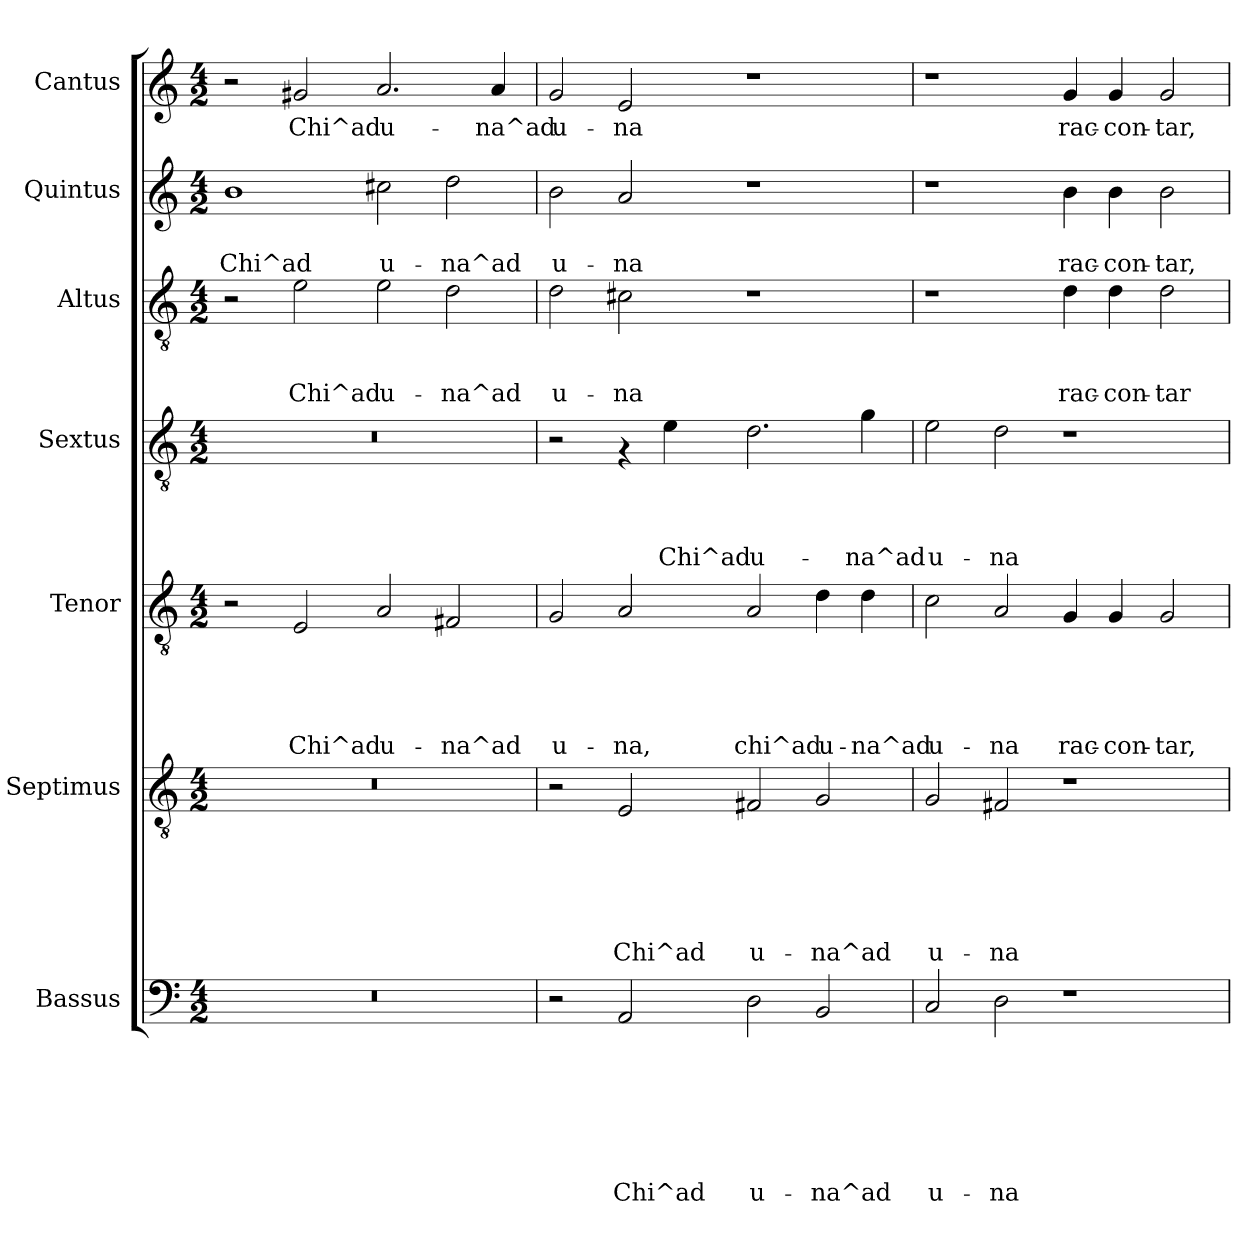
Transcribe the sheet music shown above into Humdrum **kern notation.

**kern	**text	**text	**text	**text	**text	**text	**text	**kern	**text	**text	**text	**text	**text	**text	**kern	**text	**text	**text	**text	**text	**kern	**text	**text	**text	**text	**kern	**text	**text	**text	**kern	**text	**text	**kern	**text
*part7	*part7	*part7	*part7	*part7	*part7	*part7	*part7	*part6	*part6	*part6	*part6	*part6	*part6	*part6	*part5	*part5	*part5	*part5	*part5	*part5	*part4	*part4	*part4	*part4	*part4	*part3	*part3	*part3	*part3	*part2	*part2	*part2	*part1	*part1
*staff7	*staff7	*staff7	*staff7	*staff7	*staff7	*staff7	*staff7	*staff6	*staff6	*staff6	*staff6	*staff6	*staff6	*staff6	*staff5	*staff5	*staff5	*staff5	*staff5	*staff5	*staff4	*staff4	*staff4	*staff4	*staff4	*staff3	*staff3	*staff3	*staff3	*staff2	*staff2	*staff2	*staff1	*staff1
*I"Bassus	*	*	*	*	*	*	*	*I"Septimus	*	*	*	*	*	*	*I"Tenor	*	*	*	*	*	*I"Sextus	*	*	*	*	*I"Altus	*	*	*	*I"Quintus	*	*	*I"Cantus	*
*clefF4	*	*	*	*	*	*	*	*clefGv2	*	*	*	*	*	*	*clefGv2	*	*	*	*	*	*clefGv2	*	*	*	*	*clefGv2	*	*	*	*clefG2	*	*	*clefG2	*
*k[]	*	*	*	*	*	*	*	*k[]	*	*	*	*	*	*	*k[]	*	*	*	*	*	*k[]	*	*	*	*	*k[]	*	*	*	*k[]	*	*	*k[]	*
*C:	*	*	*	*	*	*	*	*C:	*	*	*	*	*	*	*C:	*	*	*	*	*	*C:	*	*	*	*	*C:	*	*	*	*C:	*	*	*C:	*
*M4/2	*	*	*	*	*	*	*	*M4/2	*	*	*	*	*	*	*M4/2	*	*	*	*	*	*M4/2	*	*	*	*	*M4/2	*	*	*	*M4/2	*	*	*M4/2	*
=1	=1	=1	=1	=1	=1	=1	=1	=1	=1	=1	=1	=1	=1	=1	=1	=1	=1	=1	=1	=1	=1	=1	=1	=1	=1	=1	=1	=1	=1	=1	=1	=1	=1	=1
!	!	!	!	!	!	!	!	!	!	!	!	!	!	!	!	!	!	!	!	!	!	!	!	!	!	!	!	!	!	!	!	!LO:LY:b:rj	!	!
0r	.	.	.	.	.	.	.	0r	.	.	.	.	.	.	2r	.	.	.	.	.	0r	.	.	.	.	2r	.	.	.	1b	.	Chi^ad	2r	.
!	!	!	!	!	!	!	!	!	!	!	!	!	!	!	!	!	!	!	!	!LO:LY:b:rj	!	!	!	!	!	!	!	!	!LO:LY:b:rj	!	!	!	!	!LO:LY:b:rj
.	.	.	.	.	.	.	.	.	.	.	.	.	.	.	2E/	.	.	.	.	Chi^ad	.	.	.	.	.	2e\	.	.	Chi^ad	.	.	.	2g#X/	Chi^ad
!	!	!	!	!	!	!	!	!	!	!	!	!	!	!	!	!	!	!	!	!LO:LY:b:rj	!	!	!	!	!	!	!	!	!LO:LY:b:rj	!	!	!LO:LY:b:rj	!	!LO:LY:b:rj
.	.	.	.	.	.	.	.	.	.	.	.	.	.	.	2A/	.	.	.	.	u-	.	.	.	.	.	2e\	.	.	u-	2cc#X\	.	u-	2.a/	u-
!	!	!	!	!	!	!	!	!	!	!	!	!	!	!	!	!	!	!	!	!LO:LY:b:rj	!	!	!	!	!	!	!	!	!LO:LY:b:rj	!	!	!LO:LY:b:rj	!	!
.	.	.	.	.	.	.	.	.	.	.	.	.	.	.	2F#X/	.	.	.	.	-na^ad	.	.	.	.	.	2d\	.	.	-na^ad	2dd\	.	-na^ad	.	.
!	!	!	!	!	!	!	!	!	!	!	!	!	!	!	!	!	!	!	!	!	!	!	!	!	!	!	!	!	!	!	!	!	!	!LO:LY:b:rj
.	.	.	.	.	.	.	.	.	.	.	.	.	.	.	.	.	.	.	.	.	.	.	.	.	.	.	.	.	.	.	.	.	4a/	-na^ad
=2	=2	=2	=2	=2	=2	=2	=2	=2	=2	=2	=2	=2	=2	=2	=2	=2	=2	=2	=2	=2	=2	=2	=2	=2	=2	=2	=2	=2	=2	=2	=2	=2	=2	=2
!	!	!	!	!	!	!	!	!	!	!	!	!	!	!	!	!	!	!	!	!LO:LY:b:rj	!	!	!	!	!	!	!	!	!LO:LY:b:rj	!	!	!LO:LY:b:rj	!	!LO:LY:b:rj
2r	.	.	.	.	.	.	.	2r	.	.	.	.	.	.	2G/	.	.	.	.	u-	2r	.	.	.	.	2d\	.	.	u-	2b\	.	u-	2g/	u-
!	!	!	!	!	!	!	!LO:LY:b:rj	!	!	!	!	!	!	!LO:LY:b:rj	!	!	!	!	!	!LO:LY:b:rj	!	!	!	!	!	!	!	!	!LO:LY:b:rj	!	!	!LO:LY:b:rj	!	!LO:LY:b:rj
2AA/	.	.	.	.	.	.	Chi^ad	2E/	.	.	.	.	.	Chi^ad	2A/	.	.	.	.	-na,	4rF	.	.	.	.	2c#X\	.	.	-na	2a/	.	-na	2e/	-na
!	!	!	!	!	!	!	!	!	!	!	!	!	!	!	!	!	!	!	!	!	!	!	!	!	!LO:LY:b:rj	!	!	!	!	!	!	!	!	!
.	.	.	.	.	.	.	.	.	.	.	.	.	.	.	.	.	.	.	.	.	4e\	.	.	.	Chi^ad	.	.	.	.	.	.	.	.	.
!	!	!	!	!	!	!	!LO:LY:b:rj	!	!	!	!	!	!	!LO:LY:b:rj	!	!	!	!	!	!LO:LY:b:rj	!	!	!	!	!LO:LY:b:rj	!	!	!	!	!	!	!	!	!
2D\	.	.	.	.	.	.	u-	2F#X/	.	.	.	.	.	u-	2A/	.	.	.	.	chi^ad	2.d\	.	.	.	u-	1r	.	.	.	1r	.	.	1r	.
!	!	!	!	!	!	!	!LO:LY:b:rj	!	!	!	!	!	!	!LO:LY:b:rj	!	!	!	!	!	!LO:LY:b:rj	!	!	!	!	!	!	!	!	!	!	!	!	!	!
2BB/	.	.	.	.	.	.	-na^ad	2G/	.	.	.	.	.	-na^ad	4d\	.	.	.	.	u-	.	.	.	.	.	.	.	.	.	.	.	.	.	.
!	!	!	!	!	!	!	!	!	!	!	!	!	!	!	!	!	!	!	!	!LO:LY:b:rj	!	!	!	!	!LO:LY:b:rj	!	!	!	!	!	!	!	!	!
.	.	.	.	.	.	.	.	.	.	.	.	.	.	.	4d\	.	.	.	.	-na^ad	4g\	.	.	.	-na^ad	.	.	.	.	.	.	.	.	.
=3	=3	=3	=3	=3	=3	=3	=3	=3	=3	=3	=3	=3	=3	=3	=3	=3	=3	=3	=3	=3	=3	=3	=3	=3	=3	=3	=3	=3	=3	=3	=3	=3	=3	=3
!	!	!	!	!	!	!	!LO:LY:b:rj	!	!	!	!	!	!	!LO:LY:b:rj	!	!	!	!	!	!LO:LY:b:rj	!	!	!	!	!LO:LY:b:rj	!	!	!	!	!	!	!	!	!
2C/	.	.	.	.	.	.	u-	2G/	.	.	.	.	.	u-	2c\	.	.	.	.	u-	2e\	.	.	.	u-	1r	.	.	.	1r	.	.	1r	.
!	!	!	!	!	!	!	!LO:LY:b:rj	!	!	!	!	!	!	!LO:LY:b:rj	!	!	!	!	!	!LO:LY:b:rj	!	!	!	!	!LO:LY:b:rj	!	!	!	!	!	!	!	!	!
2D\	.	.	.	.	.	.	-na	2F#X/	.	.	.	.	.	-na	2A/	.	.	.	.	-na	2d\	.	.	.	-na	.	.	.	.	.	.	.	.	.
!	!	!	!	!	!	!	!	!	!	!	!	!	!	!	!	!	!	!	!	!LO:LY:b:rj	!	!	!	!	!	!	!	!	!LO:LY:b:rj	!	!	!LO:LY:b:rj	!	!LO:LY:b:rj
1r	.	.	.	.	.	.	.	1r	.	.	.	.	.	.	4G/	.	.	.	.	rac-	1r	.	.	.	.	4d\	.	.	rac-	4b\	.	rac-	4g/	rac-
!	!	!	!	!	!	!	!	!	!	!	!	!	!	!	!	!	!	!	!	!LO:LY:b:rj	!	!	!	!	!	!	!	!	!LO:LY:b:rj	!	!	!LO:LY:b:rj	!	!LO:LY:b:rj
.	.	.	.	.	.	.	.	.	.	.	.	.	.	.	4G/	.	.	.	.	-con-	.	.	.	.	.	4d\	.	.	-con-	4b\	.	-con-	4g/	-con-
!	!	!	!	!	!	!	!	!	!	!	!	!	!	!	!	!	!	!	!	!LO:LY:b:rj	!	!	!	!	!	!	!	!	!LO:LY:b:rj	!	!	!LO:LY:b:rj	!	!LO:LY:b:rj
.	.	.	.	.	.	.	.	.	.	.	.	.	.	.	2G/	.	.	.	.	-tar,	.	.	.	.	.	2d\	.	.	-tar	2b\	.	-tar,	2g/	-tar,
=	=	=	=	=	=	=	=	=	=	=	=	=	=	=	=	=	=	=	=	=	=	=	=	=	=	=	=	=	=	=	=	=	=	=
*-	*-	*-	*-	*-	*-	*-	*-	*-	*-	*-	*-	*-	*-	*-	*-	*-	*-	*-	*-	*-	*-	*-	*-	*-	*-	*-	*-	*-	*-	*-	*-	*-	*-	*-
